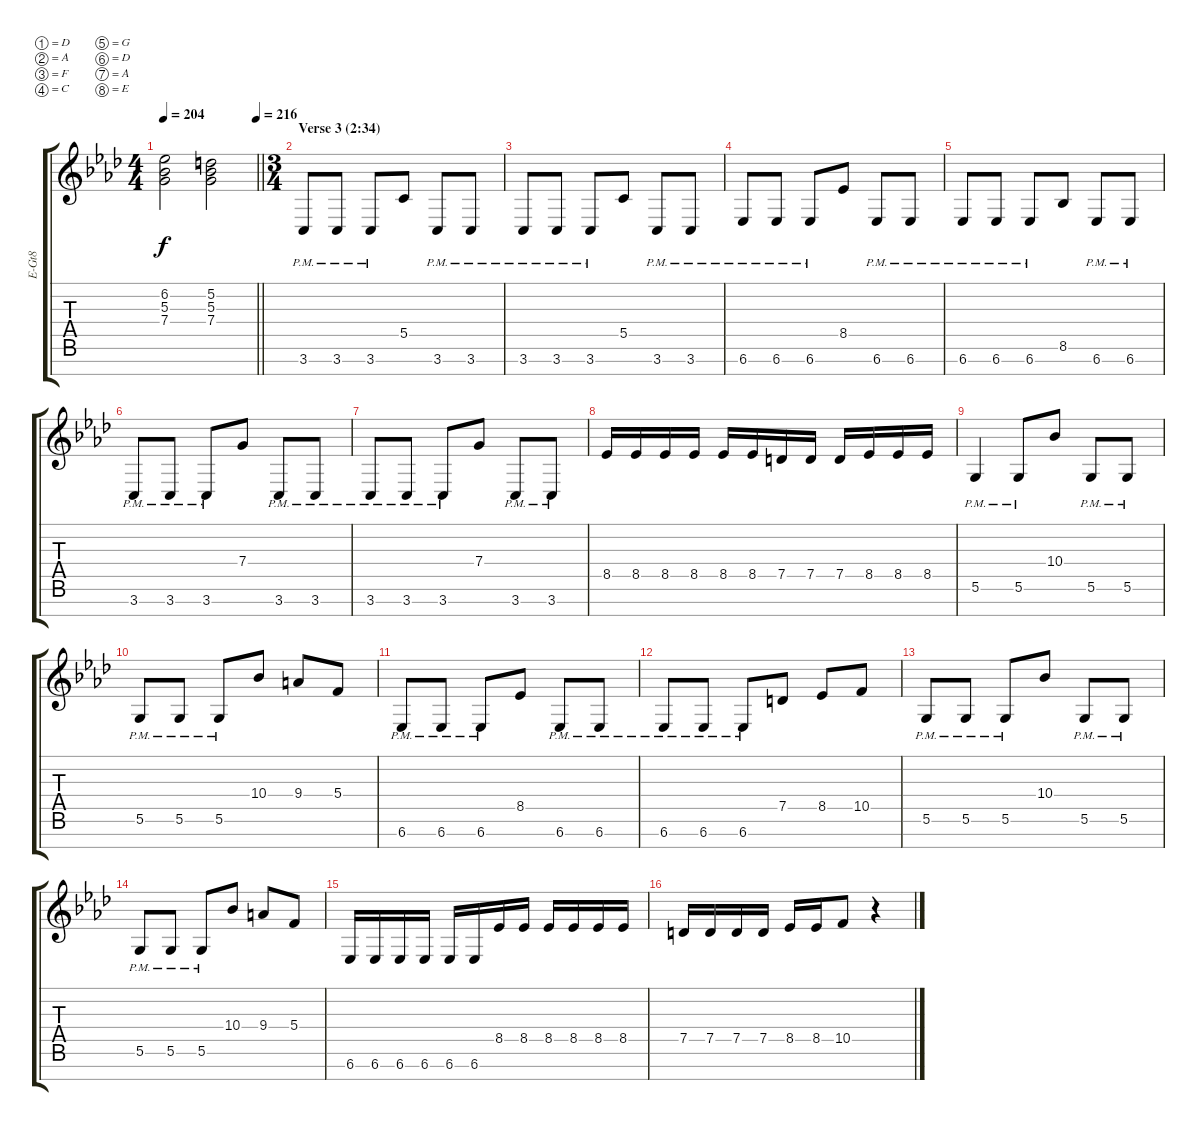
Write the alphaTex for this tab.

\bracketExtendMode groupsimilarinstruments
\otherSystemsTrackNameOrientation horizontal
\track ("Kevin Chartré" "E-Gt8") {instrument distortionguitar}
\staff {score tabs}
\tuning (D4 A3 F3 C3 G2 D2 A1 E1)
\ts (4 4)
\tempo 204
\tempo (216 1)
\clef g2
\barLineRight lightlight
\ks ab
(6.2{acc forcenatural} 5.3{acc forcenatural} 7.4{acc forcenatural}).2{dy f beam Down} (5.2{acc forcenatural} 5.3{acc forcenatural} 7.4{acc forcenatural}).2{beam Down} |
\ts (3 4)
\beaming (8 2 2 2 2)
\section ("" "Verse 3 (2:34)")
3.7{pm acc forcenatural}.8{beam Up} 3.7{pm acc forcenatural}.8{beam Up} 3.7{pm acc forcenatural}.8{beam Up} 5.5{acc forcenatural}.8{beam Up} 3.7{pm acc forcenatural}.8{beam Up} 3.7{pm acc forcenatural}.8{beam Up} |
3.7{pm acc forcenatural}.8{beam Up} 3.7{pm acc forcenatural}.8{beam Up} 3.7{pm acc forcenatural}.8{beam Up} 5.5{acc forcenatural}.8{beam Up} 3.7{pm acc forcenatural}.8{beam Up} 3.7{pm acc forcenatural}.8{beam Up} |
6.7{pm acc forcenatural}.8{beam Up} 6.7{pm acc forcenatural}.8{beam Up} 6.7{pm acc forcenatural}.8{beam Up} 8.5{acc forcenatural}.8{beam Up} 6.7{pm acc forcenatural}.8{beam Up} 6.7{pm acc forcenatural}.8{beam Up} |
6.7{pm acc forcenatural}.8{beam Up} 6.7{pm acc forcenatural}.8{beam Up} 6.7{pm acc forcenatural}.8{beam Up} 8.6{acc forcenatural}.8{beam Up} 6.7{pm acc forcenatural}.8{beam Up} 6.7{pm acc forcenatural}.8{beam Up} |
3.7{pm acc forcenatural}.8{beam Up} 3.7{pm acc forcenatural}.8{beam Up} 3.7{pm acc forcenatural}.8{beam Up} 7.4{acc forcenatural}.8{beam Up} 3.7{pm acc forcenatural}.8{beam Up} 3.7{pm acc forcenatural}.8{beam Up} |
3.7{pm acc forcenatural}.8{beam Up} 3.7{pm acc forcenatural}.8{beam Up} 3.7{pm acc forcenatural}.8{beam Up} 7.4{acc forcenatural}.8{beam Up} 3.7{pm acc forcenatural}.8{beam Up} 3.7{pm acc forcenatural}.8{beam Up} |
8.5{acc forcenatural}.16{beam Up} 8.5{acc forcenatural}.16{beam Up} 8.5{acc forcenatural}.16{beam Up} 8.5{acc forcenatural}.16{beam Up} 8.5{acc forcenatural}.16{beam Up} 8.5{acc forcenatural}.16{beam Up} 7.5{acc forcenatural}.16{beam Up} 7.5{acc forcenatural}.16{beam Up} 7.5{acc forcenatural}.16{beam Up} 8.5{acc forcenatural}.16{beam Up} 8.5{acc forcenatural}.16{beam Up} 8.5{acc forcenatural}.16{beam Up} |
5.6{pm acc forcenatural}.4{beam Up} 5.6{pm acc forcenatural}.8{beam Up} 10.4{acc forcenatural}.8{beam Up} 5.6{pm acc forcenatural}.8{beam Up} 5.6{pm acc forcenatural}.8{beam Up} |
5.6{pm acc forcenatural}.8{beam Up} 5.6{pm acc forcenatural}.8{beam Up} 5.6{pm acc forcenatural}.8{beam Up} 10.4{acc forcenatural}.8{beam Up} 9.4{acc forcenatural}.8{beam Up} 5.4{acc forcenatural}.8{beam Up} |
6.7{pm acc forcenatural}.8{beam Up} 6.7{pm acc forcenatural}.8{beam Up} 6.7{pm acc forcenatural}.8{beam Up} 8.5{acc forcenatural}.8{beam Up} 6.7{pm acc forcenatural}.8{beam Up} 6.7{pm acc forcenatural}.8{beam Up} |
6.7{pm acc forcenatural}.8{beam Up} 6.7{pm acc forcenatural}.8{beam Up} 6.7{pm acc forcenatural}.8{beam Up} 7.5{acc forcenatural}.8{beam Up} 8.5{acc forcenatural}.8{beam Up} 10.5{acc forcenatural}.8{beam Up} |
5.6{pm acc forcenatural}.8{beam Up} 5.6{pm acc forcenatural}.8{beam Up} 5.6{pm acc forcenatural}.8{beam Up} 10.4{acc forcenatural}.8{beam Up} 5.6{pm acc forcenatural}.8{beam Up} 5.6{pm acc forcenatural}.8{beam Up} |
5.6{pm acc forcenatural}.8{beam Up} 5.6{pm acc forcenatural}.8{beam Up} 5.6{pm acc forcenatural}.8{beam Up} 10.4{acc forcenatural}.8{beam Up} 9.4{acc forcenatural}.8{beam Up} 5.4{acc forcenatural}.8{beam Up} |
6.7{acc forcenatural}.16{beam Up} 6.7{acc forcenatural}.16{beam Up} 6.7{acc forcenatural}.16{beam Up} 6.7{acc forcenatural}.16{beam Up} 6.7{acc forcenatural}.16{beam Up} 6.7{acc forcenatural}.16{beam Up} 8.5{acc forcenatural}.16{beam Up} 8.5{acc forcenatural}.16{beam Up} 8.5{acc forcenatural}.16{beam Up} 8.5{acc forcenatural}.16{beam Up} 8.5{acc forcenatural}.16{beam Up} 8.5{acc forcenatural}.16{beam Up} |
7.5{acc forcenatural}.16{beam Up} 7.5{acc forcenatural}.16{beam Up} 7.5{acc forcenatural}.16{beam Up} 7.5{acc forcenatural}.16{beam Up} 8.5{acc forcenatural}.16{beam Up} 8.5{acc forcenatural}.16{beam Up} 10.5{acc forcenatural}.8{beam Up} r.4{beam Up}
